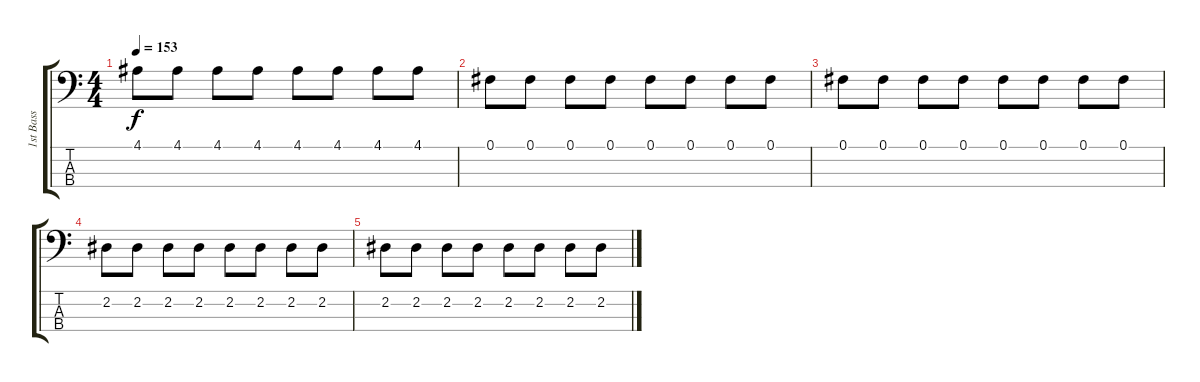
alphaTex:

\track ("1st Bass" "1st Bass") {instrument electricbasspick}
\staff {score tabs}
\tuning (Gb2 Db2 Ab1 Eb1) {hide}
\ts (4 4)
\tempo 153
\clef f4
\ks c
4.1.8{dy f} 4.1.8 4.1.8 4.1.8 4.1.8 4.1.8 4.1.8 4.1.8 |
0.1.8 0.1.8 0.1.8 0.1.8 0.1.8 0.1.8 0.1.8 0.1.8 |
0.1.8 0.1.8 0.1.8 0.1.8 0.1.8 0.1.8 0.1.8 0.1.8 |
2.2.8 2.2.8 2.2.8 2.2.8 2.2.8 2.2.8 2.2.8 2.2.8 |
2.2.8 2.2.8 2.2.8 2.2.8 2.2.8 2.2.8 2.2.8 2.2.8
